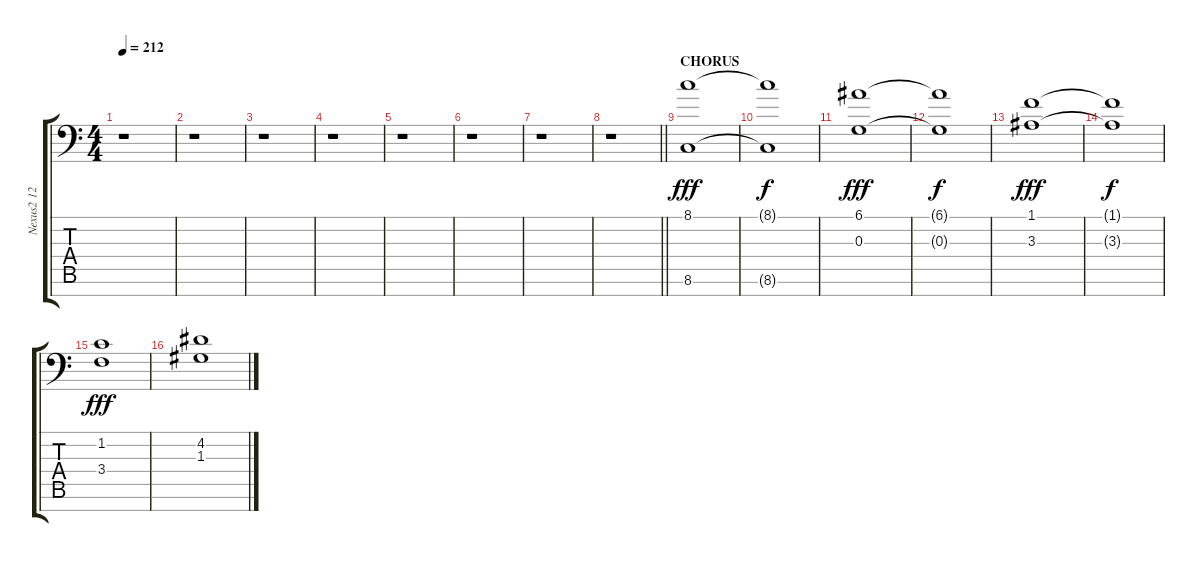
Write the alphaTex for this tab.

\track ("Nexus2 12" "Nexus2 12") {instrument lead2sawtooth}
\staff {score tabs}
\tuning (E4 B3 G3 D3 A2 E2 C-1) {hide}
\ts (4 4)
\tempo 212
\clef f4
\ks c
r.1{dy fff} |
r.1 |
r.1 |
r.1 |
r.1 |
r.1 |
r.1 |
\barLineRight lightlight
r.1 |
\section ("" "CHORUS")
(8.1 8.6).1 |
(8.1{t} 8.6{t}).1{dy f} |
(6.1 0.3).1{dy fff} |
(6.1{t} 0.3{t}).1{dy f} |
(1.1 3.3).1{dy fff} |
(1.1{t} 3.3{t}).1{dy f} |
(1.2 3.4).1{dy fff} |
(4.2 1.3).1
